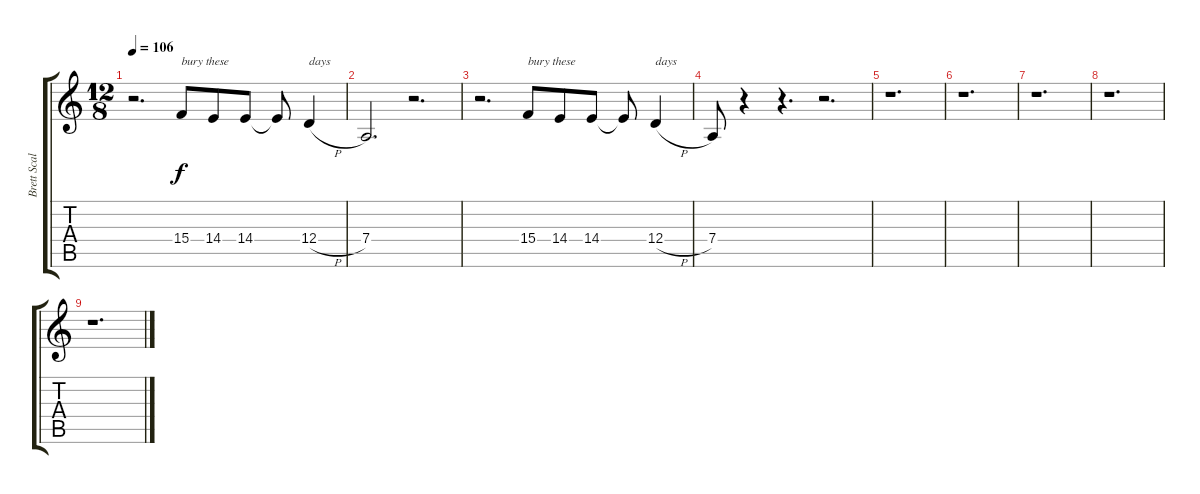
\track ("Brett Scallions (Vocals)" "Brett Scal") {instrument violin}
\staff {score tabs}
\tuning (E4 B3 G3 D3 A2 D2) {hide}
\ts (12 8)
\tempo 106
\clef g2
\ks c
r.2{d dy f} 15.4.8{txt "bury these"} 14.4.8 14.4.8 14.4{t}.8 12.4{h}.4{txt "days"} |
7.4.2{d} r.2{d} |
r.2{d} 15.4.8{txt "bury these"} 14.4.8 14.4.8 14.4{t}.8 12.4{h}.4{txt "days"} |
7.4.8 r.4 r.4{d} r.2{d} |
r.1{d} |
r.1{d} |
r.1{d} |
r.1{d} |
r.1{d}
